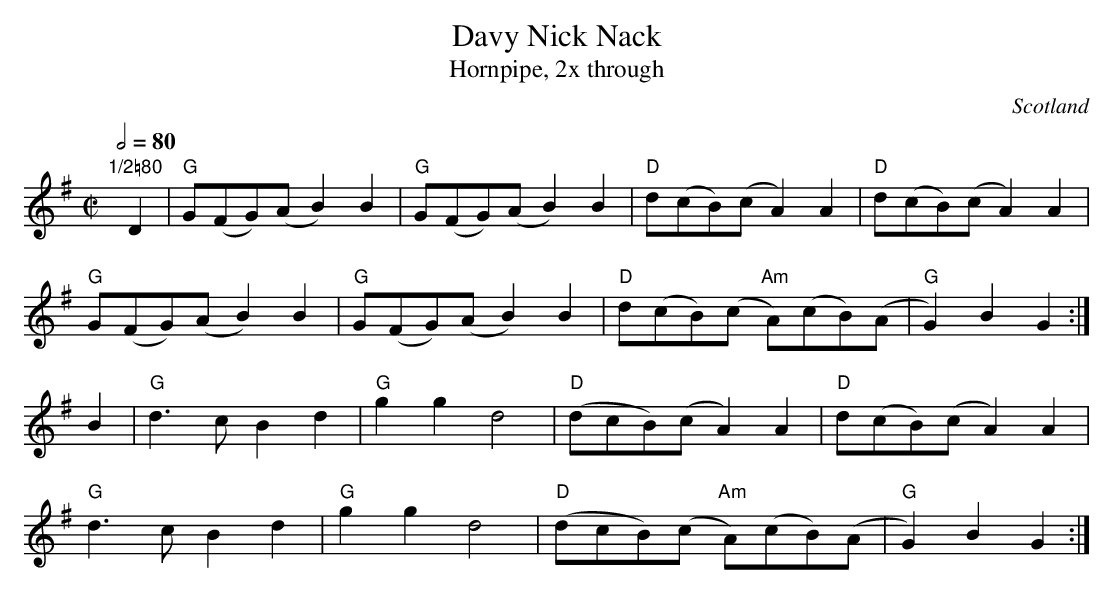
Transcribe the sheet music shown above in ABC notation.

X:1
T:Davy Nick Nack
T:Hornpipe, 2x through
O:Scotland
M:C|
Q:1/2=80
K:G
"1/2=80"yD2|"G"G(FG)(A B2) B2|"G"G(FG)(A B2) B2|"D"d(cB)(c A2) A2|"D"d(cB)(c  A2) A2 |
   "G"G(FG)(A B2) B2|"G"G(FG)(A B2) B2|"D"d(cB)(c  "Am"A)(cB)(A|"G"G2) B2 G2   :|
B2|"G"d3 c B2d2|"G"g2g2 d4|"D"(dcB)(c A2) A2|"D"d(cB)(c  A2) A2 |
   "G"d3 c B2d2|"G"g2g2 d4|"D"(dcB)(c  "Am"A)(cB)(A|"G"G2) B2 G2   :|
